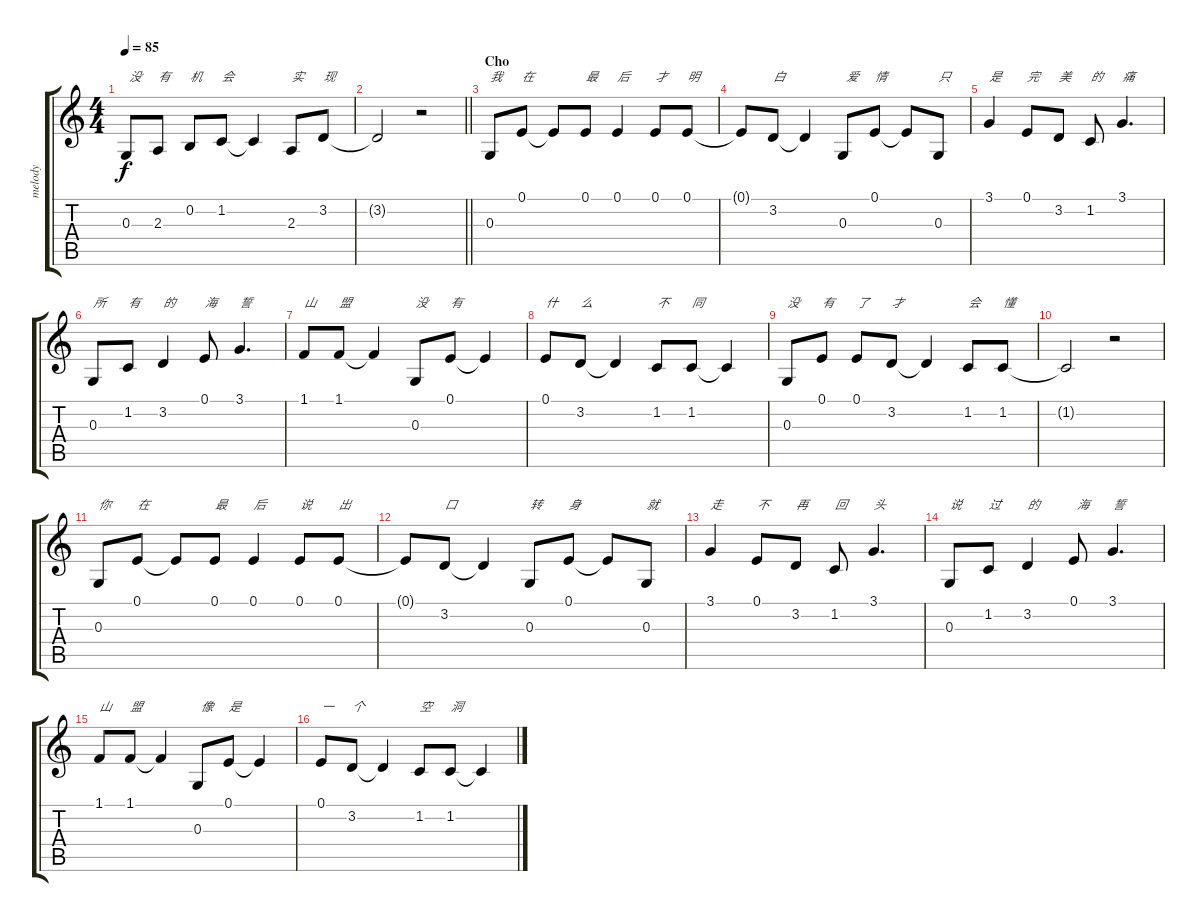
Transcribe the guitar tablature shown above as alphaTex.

\track ("melody" "melody") {instrument violin}
\staff {score tabs}
\tuning (E4 B3 G3 D3 A2 E2) {hide}
\ts (4 4)
\tempo 85
\clef g2
\ks c
0.3.8{txt " 没" dy f} 2.3.8{txt "有"} 0.2.8{txt "机"} 1.2.8{txt "会"} 1.2{t}.4 2.3.8{txt "实"} 3.2.8{txt "现 "} |
\barLineRight lightlight
3.2{t}.2 r.2 |
\section ("" "Cho")
0.3.8{txt "我"} 0.1.8{txt "在"} 0.1{t}.8 0.1.8{txt "最"} 0.1.4{txt "后"} 0.1.8{txt "才"} 0.1.8{txt "明"} |
0.1{t}.8 3.2.8{txt "白 "} 3.2{t}.4 0.3.8{txt " 爱"} 0.1.8{txt "情"} 0.1{t}.8 0.3.8{txt "只"} |
3.1.4{txt "是 "} 0.1.8{txt "完"} 3.2.8{txt "美"} 1.2.8{txt "的"} 3.1.4{d txt "痛"} |
0.3.8{txt "所"} 1.2.8{txt "有 "} 3.2.4{txt "的  "} 0.1.8{txt "海"} 3.1.4{d txt "誓"} |
1.1.8{txt "山"} 1.1.8{txt "盟  "} 1.1{t}.4 0.3.8{txt "没"} 0.1.8{txt "有"} 0.1{t}.4 |
0.1.8{txt "什"} 3.2.8{txt "么 "} 3.2{t}.4 1.2.8{txt "不 "} 1.2.8{txt "同"} 1.2{t}.4 |
0.3.8{txt "没"} 0.1.8{txt "有"} 0.1.8{txt "了"} 3.2.8{txt "才"} 3.2{t}.4 1.2.8{txt "会"} 1.2.8{txt "懂"} |
1.2{t}.2 r.2 |
0.3.8{txt "你"} 0.1.8{txt "在"} 0.1{t}.8 0.1.8{txt "最"} 0.1.4{txt "后"} 0.1.8{txt "说"} 0.1.8{txt "出"} |
0.1{t}.8 3.2.8{txt "口  "} 3.2{t}.4 0.3.8{txt "转"} 0.1.8{txt "身"} 0.1{t}.8 0.3.8{txt "就"} |
3.1.4{txt "走 "} 0.1.8{txt "不"} 3.2.8{txt "再"} 1.2.8{txt "回"} 3.1.4{d txt "头"} |
0.3.8{txt "说"} 1.2.8{txt "过"} 3.2.4{txt "的 "} 0.1.8{txt " 海 "} 3.1.4{d txt "誓"} |
1.1.8{txt "山"} 1.1.8{txt "盟 "} 1.1{t}.4 0.3.8{txt " 像"} 0.1.8{txt "是"} 0.1{t}.4 |
0.1.8{txt "一"} 3.2.8{txt "个"} 3.2{t}.4 1.2.8{txt "空"} 1.2.8{txt "洞"} 1.2{t}.4
